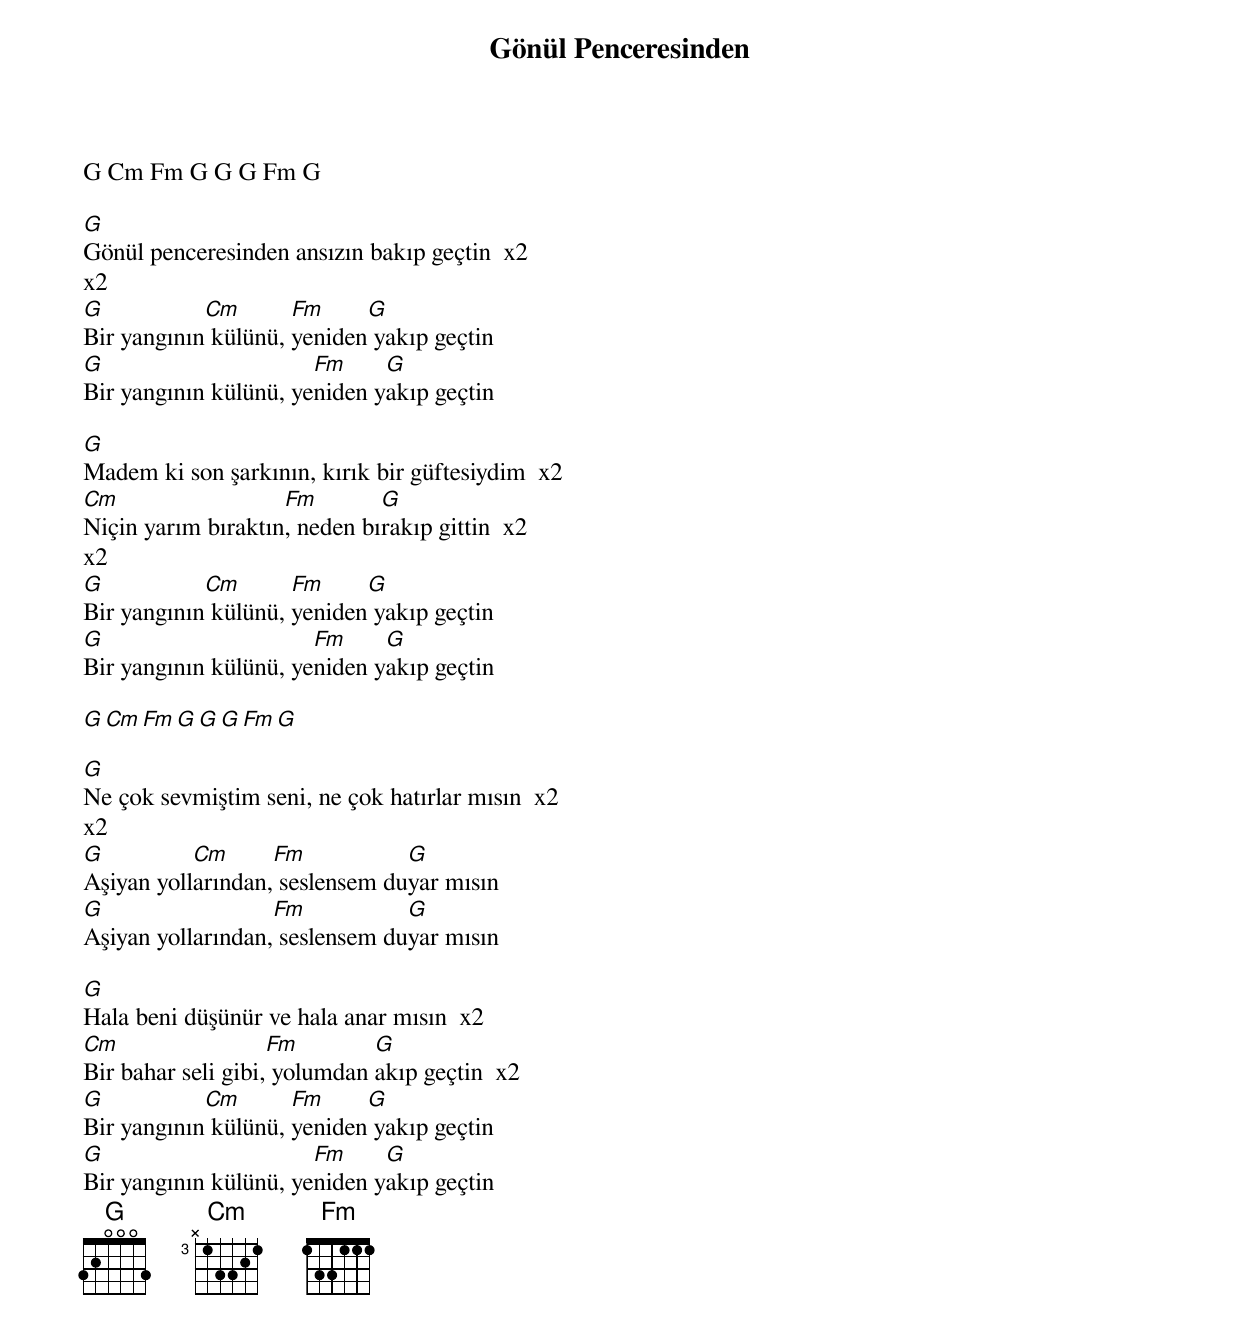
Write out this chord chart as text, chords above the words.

{title: Gönül Penceresinden}
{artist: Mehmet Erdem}

G Cm Fm G G G Fm G

G
Gönül penceresinden ansızın bakıp geçtin  x2
x2
G           Cm       Fm     G
Bir yangının külünü, yeniden yakıp geçtin
G                      Fm     G
Bir yangının külünü, yeniden yakıp geçtin

G
Madem ki son şarkının, kırık bir güftesiydim  x2
Cm                  Fm        G
Niçin yarım bıraktın, neden bırakıp gittin  x2
x2
G           Cm       Fm     G
Bir yangının külünü, yeniden yakıp geçtin
G                      Fm     G
Bir yangının külünü, yeniden yakıp geçtin

G Cm Fm G G G Fm G

G
Ne çok sevmiştim seni, ne çok hatırlar mısın  x2
x2
G          Cm      Fm           G
Aşiyan yollarından, seslensem duyar mısın
G                  Fm           G
Aşiyan yollarından, seslensem duyar mısın

G
Hala beni düşünür ve hala anar mısın  x2
Cm                  Fm        G
Bir bahar seli gibi, yolumdan akıp geçtin  x2
G           Cm       Fm     G
Bir yangının külünü, yeniden yakıp geçtin
G                      Fm     G
Bir yangının külünü, yeniden yakıp geçtin
